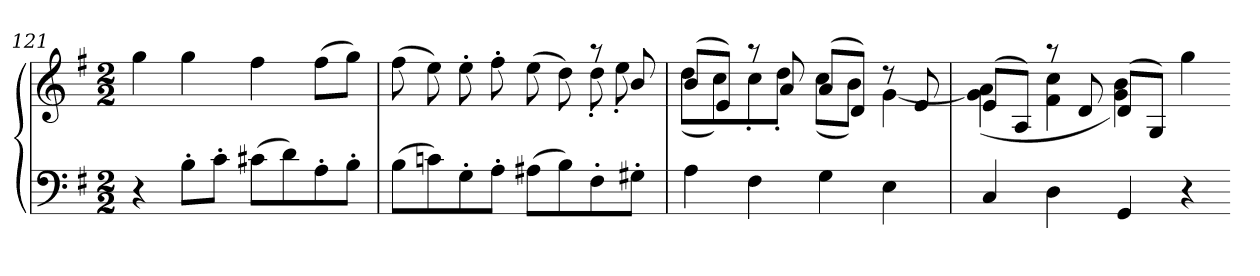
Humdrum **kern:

**kern	**kern
*part1	*part1
*staff2	*staff1
*clefF4	*clefG2
*k[f#]	*k[f#]
*G:	*G:
*M2/2	*M2/2
=121	=121
4r	4gg
8B'L	4gg
8c'J	.
(8c#XL	4ff#
8d)	.
8A'	(8ff#L
8B'J	8ggJ)
=122	=122
*	*^
(8BL	(8ff#	2.ryy
8cn)	8ee)	.
8G'	8ee'	.
8A'J	8ff#'	.
(8A#XL	(8ee	.
8B)	8dd)	.
8F#'	8r	8dd'
8G#X'J	8b	8ee'
=123	=123	=123
4A	(8bL	(8ddL
.	8eJ)	8cc)
4F#	8r	8cc'
.	8a	8dd'J
4G	(8aL	(8ccL
.	8dJ)	8bJ)
4E	8r	[4g
.	8e	.
=124	=124	=124
4C	(8eL	(4g] 4a
.	8AJ)	.
4D	8r	4f# 4cc
.	8d	.
4GG	(8dL	4g 4b)
.	8GJ)	.
4r	4gg	4ryy
*	*v	*v
=-	=-
*-	*-
